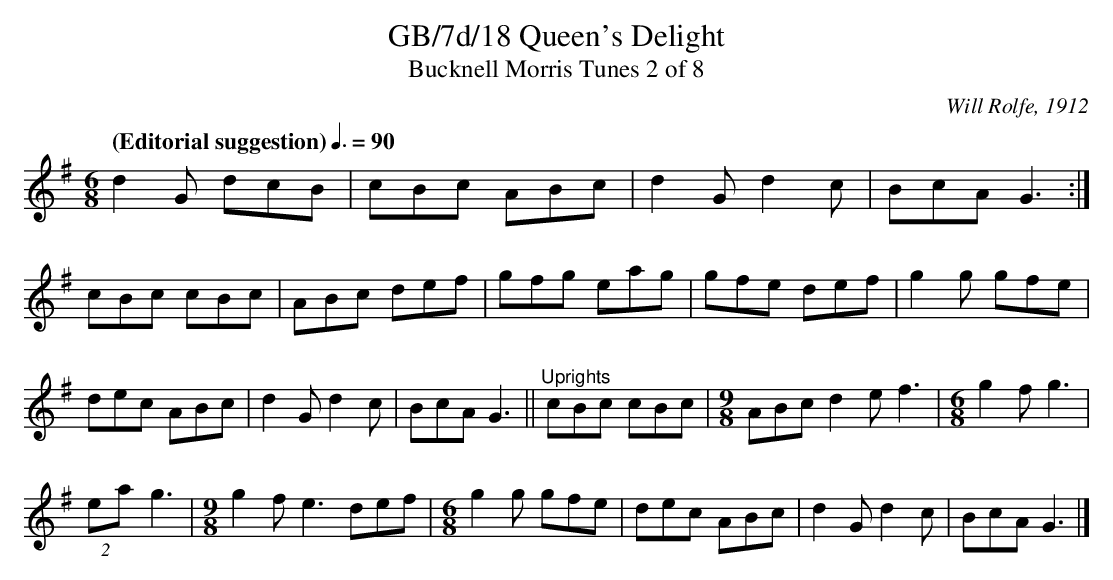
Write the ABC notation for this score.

X:1
T:GB/7d/18 Queen's Delight
T:Bucknell Morris Tunes 2 of 8
C:Will Rolfe, 1912
L:1/8
M:6/8
Q:"(Editorial suggestion)" 3/8=90
K:G
d2 G dcB | cBc ABc | d2 G d2 c | BcA G3 :|
cBc cBc | ABc def | gfg eag | gfe def | g2 g gfe |
dec ABc | d2 G d2 c | BcA G3 ||"^Uprights" cBc cBc |[M:9/8]\
ABc d2 e f3 |[M:6/8] g2 f g3 |
(2:3:2ea g3 |[M:9/8] g2 f e3 def |[M:6/8] g2 g gfe | dec ABc |\
d2 G d2 c | BcA G3 |]
